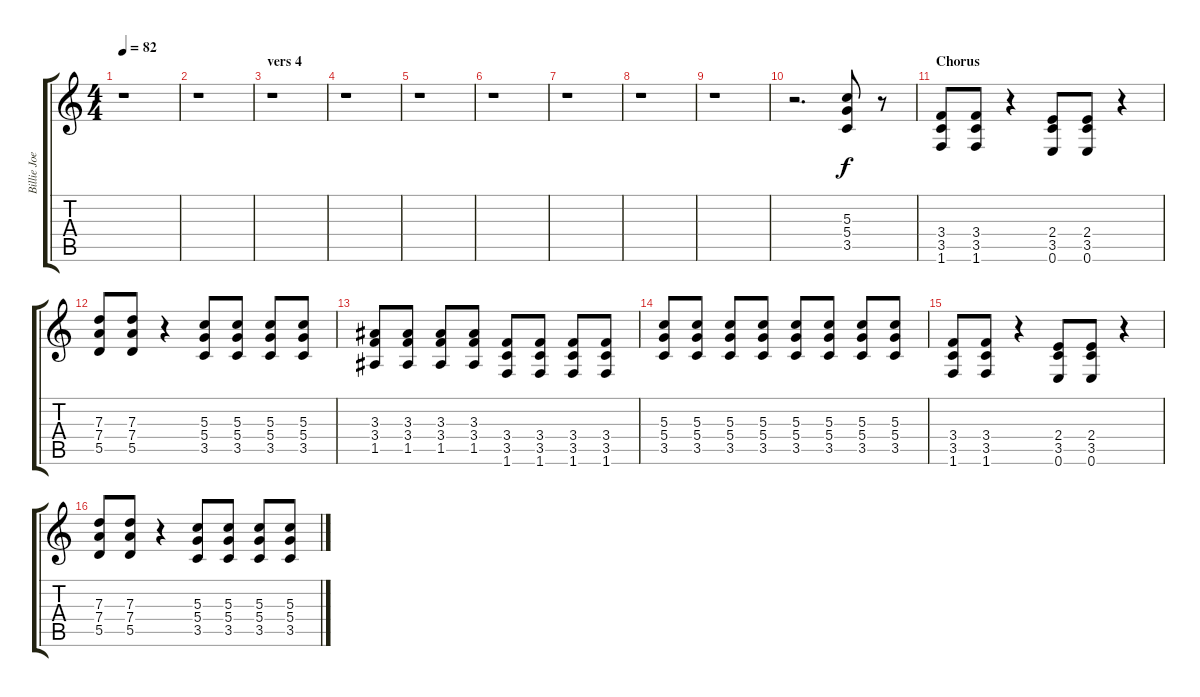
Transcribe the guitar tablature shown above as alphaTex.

\track ("Billie Joe rhythm guitar" "Billie Joe") {instrument distortionguitar}
\staff {score tabs}
\tuning (E4 B3 G3 D3 A2 E2) {hide}
\ts (4 4)
\tempo 82
\clef g2
\ks c
r.1{dy f} |
r.1 |
\section ("" "vers 4")
r.1 |
r.1 |
r.1 |
r.1 |
r.1 |
r.1 |
r.1 |
r.2{d} (5.3 5.4 3.5).8 r.8 |
\section ("" "Chorus")
(3.4 3.5 1.6).8 (3.4 3.5 1.6).8 r.4 (2.4 3.5 0.6).8 (2.4 3.5 0.6).8 r.4 |
(7.3 7.4 5.5).8 (7.3 7.4 5.5).8 r.4 (5.3 5.4 3.5).8 (5.3 5.4 3.5).8 (5.3 5.4 3.5).8 (5.3 5.4 3.5).8 |
(3.3 3.4 1.5).8 (3.3 3.4 1.5).8 (3.3 3.4 1.5).8 (3.3 3.4 1.5).8 (3.4 3.5 1.6).8 (3.4 3.5 1.6).8 (3.4 3.5 1.6).8 (3.4 3.5 1.6).8 |
(5.3 5.4 3.5).8 (5.3 5.4 3.5).8 (5.3 5.4 3.5).8 (5.3 5.4 3.5).8 (5.3 5.4 3.5).8 (5.3 5.4 3.5).8 (5.3 5.4 3.5).8 (5.3 5.4 3.5).8 |
(3.4 3.5 1.6).8 (3.4 3.5 1.6).8 r.4 (2.4 3.5 0.6).8 (2.4 3.5 0.6).8 r.4 |
(7.3 7.4 5.5).8 (7.3 7.4 5.5).8 r.4 (5.3 5.4 3.5).8 (5.3 5.4 3.5).8 (5.3 5.4 3.5).8 (5.3 5.4 3.5).8
